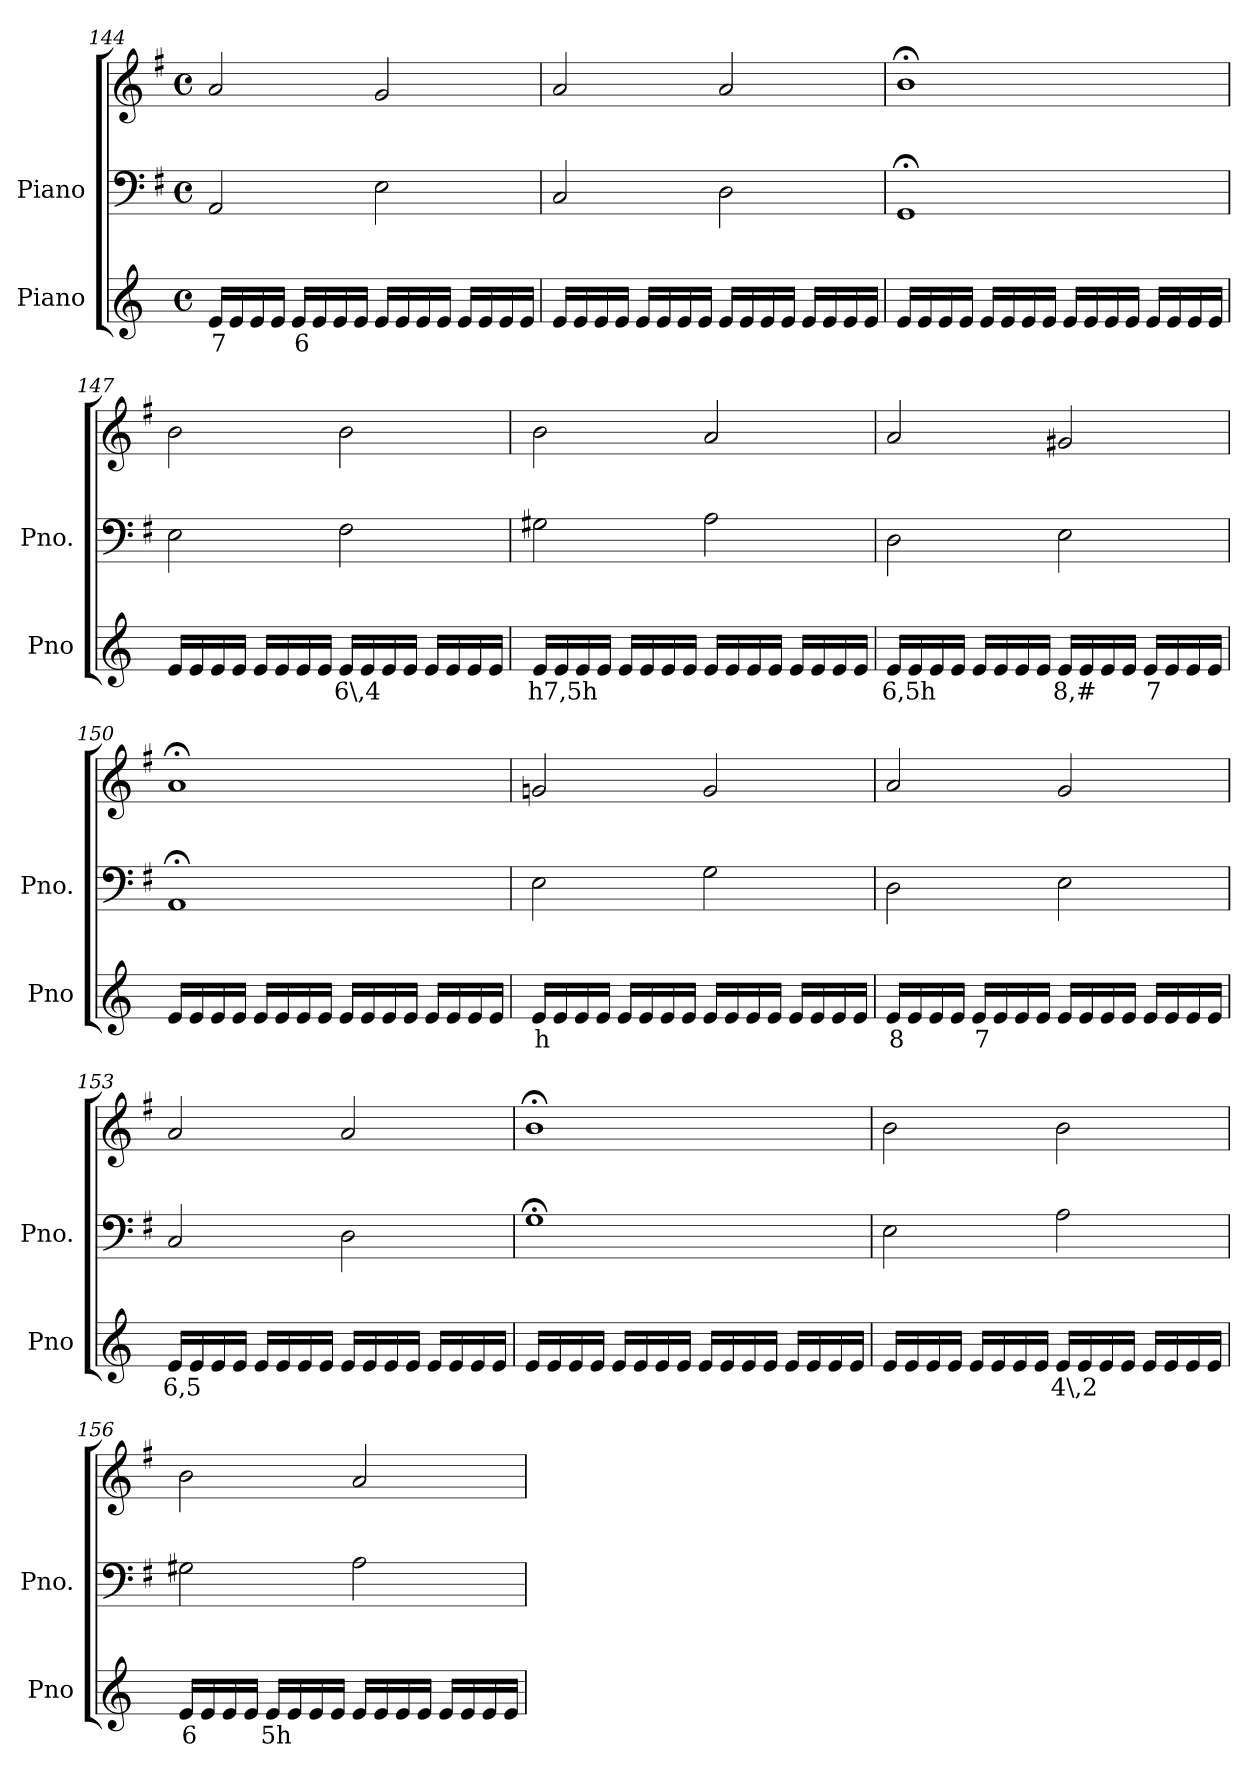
**kern	**text	**kern	**kern
*part2	*part2	*part1	*part1
*staff3	*staff3	*staff2	*staff1
*I"Piano	*	*I"Piano	*
*I'Pno	*	*I'Pno.	*
*clefG2	*	*clefF4	*clefG2
*k[]	*	*k[f#]	*k[f#]
*M4/4	*	*M4/4	*M4/4
*met(c)	*	*met(c)	*met(c)
=144	=144	=144	=144
!	!LO:LY:b	!	!
16e/LL	7	2AA/	2a/
16e/	.	.	.
16e/	.	.	.
16e/JJ	.	.	.
!	!LO:LY:b	!	!
16e/LL	6	.	.
16e/	.	.	.
16e/	.	.	.
16e/JJ	.	.	.
16e/LL	.	2E\	2g/
16e/	.	.	.
16e/	.	.	.
16e/JJ	.	.	.
16e/LL	.	.	.
16e/	.	.	.
16e/	.	.	.
16e/JJ	.	.	.
=145	=145	=145	=145
16e/LL	.	2C/	2a/
16e/	.	.	.
16e/	.	.	.
16e/JJ	.	.	.
16e/LL	.	.	.
16e/	.	.	.
16e/	.	.	.
16e/JJ	.	.	.
16e/LL	.	2D\	2a/
16e/	.	.	.
16e/	.	.	.
16e/JJ	.	.	.
16e/LL	.	.	.
16e/	.	.	.
16e/	.	.	.
16e/JJ	.	.	.
=146	=146	=146	=146
16e/LL	.	1GG;<	1b;<
16e/	.	.	.
16e/	.	.	.
16e/JJ	.	.	.
16e/LL	.	.	.
16e/	.	.	.
16e/	.	.	.
16e/JJ	.	.	.
16e/LL	.	.	.
16e/	.	.	.
16e/	.	.	.
16e/JJ	.	.	.
16e/LL	.	.	.
16e/	.	.	.
16e/	.	.	.
16e/JJ	.	.	.
=147	=147	=147	=147
16e/LL	.	2E\	2b\
16e/	.	.	.
16e/	.	.	.
16e/JJ	.	.	.
16e/LL	.	.	.
16e/	.	.	.
16e/	.	.	.
16e/JJ	.	.	.
!	!LO:LY:b	!	!
16e/LL	6\,4	2F#\	2b\
16e/	.	.	.
16e/	.	.	.
16e/JJ	.	.	.
16e/LL	.	.	.
16e/	.	.	.
16e/	.	.	.
16e/JJ	.	.	.
=148	=148	=148	=148
!	!LO:LY:b	!	!
16e/LL	h7,5h	2G#X\	2b\
16e/	.	.	.
16e/	.	.	.
16e/JJ	.	.	.
16e/LL	.	.	.
16e/	.	.	.
16e/	.	.	.
16e/JJ	.	.	.
16e/LL	.	2A\	2a/
16e/	.	.	.
16e/	.	.	.
16e/JJ	.	.	.
16e/LL	.	.	.
16e/	.	.	.
16e/	.	.	.
16e/JJ	.	.	.
=149	=149	=149	=149
!	!LO:LY:b	!	!
16e/LL	6,5h	2D\	2a/
16e/	.	.	.
16e/	.	.	.
16e/JJ	.	.	.
16e/LL	.	.	.
16e/	.	.	.
16e/	.	.	.
16e/JJ	.	.	.
!	!LO:LY:b	!	!
16e/LL	8,#	2E\	2g#X/
16e/	.	.	.
16e/	.	.	.
16e/JJ	.	.	.
!	!LO:LY:b	!	!
16e/LL	7	.	.
16e/	.	.	.
16e/	.	.	.
16e/JJ	.	.	.
=150	=150	=150	=150
16e/LL	.	1AA;<	1a;<
16e/	.	.	.
16e/	.	.	.
16e/JJ	.	.	.
16e/LL	.	.	.
16e/	.	.	.
16e/	.	.	.
16e/JJ	.	.	.
16e/LL	.	.	.
16e/	.	.	.
16e/	.	.	.
16e/JJ	.	.	.
16e/LL	.	.	.
16e/	.	.	.
16e/	.	.	.
16e/JJ	.	.	.
=151	=151	=151	=151
!	!LO:LY:b	!	!
16e/LL	h	2E\	2gn/
16e/	.	.	.
16e/	.	.	.
16e/JJ	.	.	.
16e/LL	.	.	.
16e/	.	.	.
16e/	.	.	.
16e/JJ	.	.	.
16e/LL	.	2G\	2g/
16e/	.	.	.
16e/	.	.	.
16e/JJ	.	.	.
16e/LL	.	.	.
16e/	.	.	.
16e/	.	.	.
16e/JJ	.	.	.
=152	=152	=152	=152
!	!LO:LY:b	!	!
16e/LL	8	2D\	2a/
16e/	.	.	.
16e/	.	.	.
16e/JJ	.	.	.
!	!LO:LY:b	!	!
16e/LL	7	.	.
16e/	.	.	.
16e/	.	.	.
16e/JJ	.	.	.
16e/LL	.	2E\	2g/
16e/	.	.	.
16e/	.	.	.
16e/JJ	.	.	.
16e/LL	.	.	.
16e/	.	.	.
16e/	.	.	.
16e/JJ	.	.	.
=153	=153	=153	=153
!	!LO:LY:b	!	!
16e/LL	6,5	2C/	2a/
16e/	.	.	.
16e/	.	.	.
16e/JJ	.	.	.
16e/LL	.	.	.
16e/	.	.	.
16e/	.	.	.
16e/JJ	.	.	.
16e/LL	.	2D\	2a/
16e/	.	.	.
16e/	.	.	.
16e/JJ	.	.	.
16e/LL	.	.	.
16e/	.	.	.
16e/	.	.	.
16e/JJ	.	.	.
=154	=154	=154	=154
16e/LL	.	1G;<	1b;<
16e/	.	.	.
16e/	.	.	.
16e/JJ	.	.	.
16e/LL	.	.	.
16e/	.	.	.
16e/	.	.	.
16e/JJ	.	.	.
16e/LL	.	.	.
16e/	.	.	.
16e/	.	.	.
16e/JJ	.	.	.
16e/LL	.	.	.
16e/	.	.	.
16e/	.	.	.
16e/JJ	.	.	.
=155	=155	=155	=155
16e/LL	.	2E\	2b\
16e/	.	.	.
16e/	.	.	.
16e/JJ	.	.	.
16e/LL	.	.	.
16e/	.	.	.
16e/	.	.	.
16e/JJ	.	.	.
!	!LO:LY:b	!	!
16e/LL	4\,2	2A\	2b\
16e/	.	.	.
16e/	.	.	.
16e/JJ	.	.	.
16e/LL	.	.	.
16e/	.	.	.
16e/	.	.	.
16e/JJ	.	.	.
=156	=156	=156	=156
!	!LO:LY:b	!	!
16e/LL	6	2G#X\	2b\
16e/	.	.	.
16e/	.	.	.
16e/JJ	.	.	.
!	!LO:LY:b	!	!
16e/LL	5h	.	.
16e/	.	.	.
16e/	.	.	.
16e/JJ	.	.	.
16e/LL	.	2A\	2a/
16e/	.	.	.
16e/	.	.	.
16e/JJ	.	.	.
16e/LL	.	.	.
16e/	.	.	.
16e/	.	.	.
16e/JJ	.	.	.
=	=	=	=
*-	*-	*-	*-
